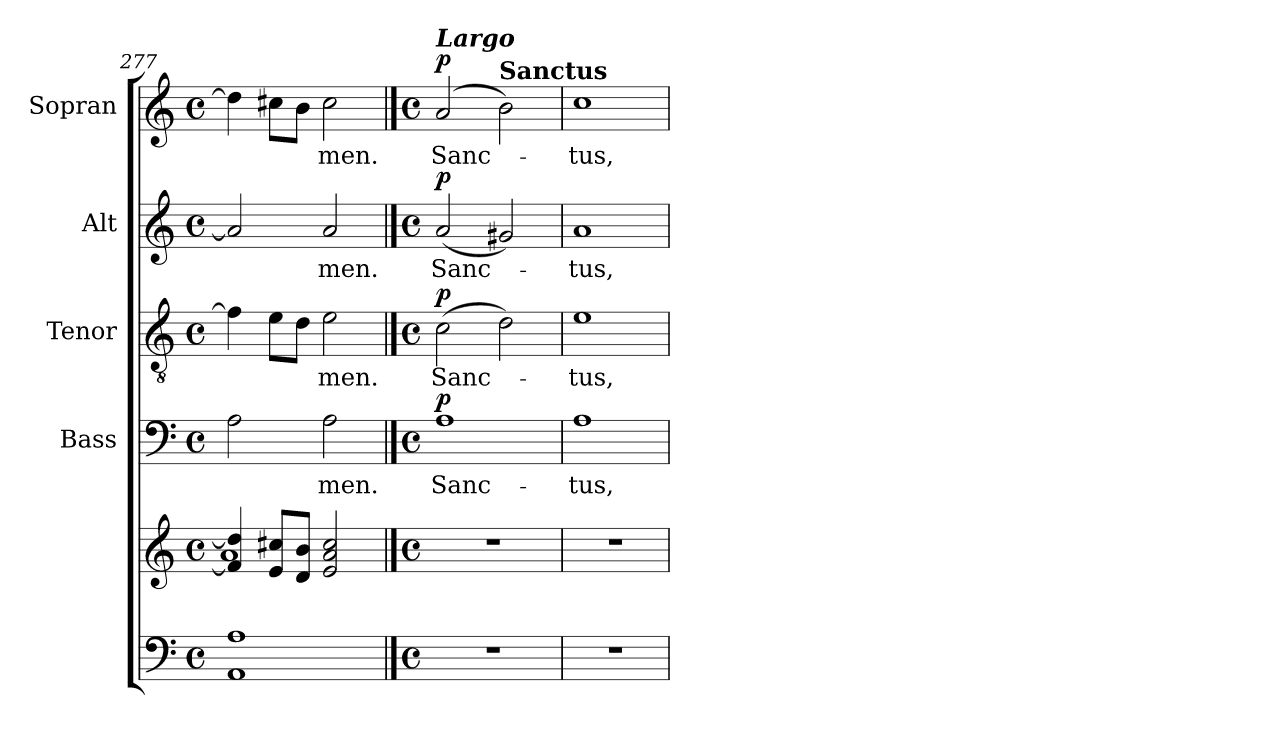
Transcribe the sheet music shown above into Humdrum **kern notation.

**kern	**kern	**kern	**text	**dynam	**kern	**text	**dynam	**kern	**text	**dynam	**kern	**text	**dynam
*part5	*part5	*part4	*part4	*part4	*part3	*part3	*part3	*part2	*part2	*part2	*part1	*part1	*part1
*staff6	*staff5	*staff4	*staff4	*staff4	*staff3	*staff3	*staff3	*staff2	*staff2	*staff2	*staff1	*staff1	*staff1
*	*	*I"Bass	*	*	*I"Tenor	*	*	*I"Alt	*	*	*I"Sopran	*	*
*	*	*I'B.	*	*	*I'T.	*	*	*I'A.	*	*	*I'S.	*	*
*clefF4	*clefG2	*clefF4	*	*	*clefGv2	*	*	*clefG2	*	*	*clefG2	*	*
*k[]	*k[]	*k[]	*	*	*k[]	*	*	*k[]	*	*	*k[]	*	*
*C:	*C:	*C:	*	*	*C:	*	*	*C:	*	*	*C:	*	*
*M4/4	*M4/4	*M4/4	*	*	*M4/4	*	*	*M4/4	*	*	*M4/4	*	*
*met(c)	*met(c)	*met(c)	*	*	*met(c)	*	*	*met(c)	*	*	*met(c)	*	*
=277	=277	=277	=277	=277	=277	=277	=277	=277	=277	=277	=277	=277	=277
*	*^	*	*	*	*	*	*	*	*	*	*	*	*
1AA 1A	4f/] 4dd/]	1a	2A\	.	.	4f\]	.	.	2a/]	.	.	4dd\]	.	.
.	8e/ 8cc#X/L	.	.	.	.	8e\L	.	.	.	.	.	8cc#X\L	.	.
.	8d/ 8b/J	.	.	.	.	8d\J	.	.	.	.	.	8b\J	.	.
!	!	!	!	!LO:LY:b	!	!	!LO:LY:b	!	!	!LO:LY:b	!	!	!LO:LY:b	!
.	2e/ 2a/ 2cc#/	.	2A\	-men.	.	2e\	-men.	.	2a/	-men.	.	2cc#\	-men.	.
*	*v	*v	*	*	*	*	*	*	*	*	*	*	*	*
!!LO:PB:g=z
==278	==278	==278	==278	==278	==278	==278	==278	==278	==278	==278	==278	==278	==278
*M4/4	*M4/4	*M4/4	*	*	*M4/4	*	*	*M4/4	*	*	*M4/4	*	*
*met(c)	*met(c)	*met(c)	*	*	*met(c)	*	*	*met(c)	*	*	*met(c)	*	*
!	!	!	!	!	!	!	!	!	!	!	!LO:TX:a:Bi:t=Largo	!	!
!	!	!	!LO:LY:b	!LO:DY:a	!	!LO:LY:b	!LO:DY:a	!	!LO:LY:b	!LO:DY:a	!	!LO:LY:b	!LO:DY:a
1r	1r	1A	Sanc-	p	(>2c\	Sanc-	p	(<2a/	Sanc-	p	(2a/	Sanc-	p
!	!	!	!	!	!	!	!	!	!	!	!LO:TX:a:B:t=Sanctus	!	!
.	.	.	.	.	2d\)	.	.	2g#X/)	.	.	2b\)	.	.
=279	=279	=279	=279	=279	=279	=279	=279	=279	=279	=279	=279	=279	=279
!	!	!	!LO:LY:b	!	!	!LO:LY:b	!	!	!LO:LY:b	!	!	!LO:LY:b	!
1r	1r	1A	-tus,	.	1e	-tus,	.	1a	-tus,	.	1cc	-tus,	.
=	=	=	=	=	=	=	=	=	=	=	=	=	=
*-	*-	*-	*-	*-	*-	*-	*-	*-	*-	*-	*-	*-	*-
